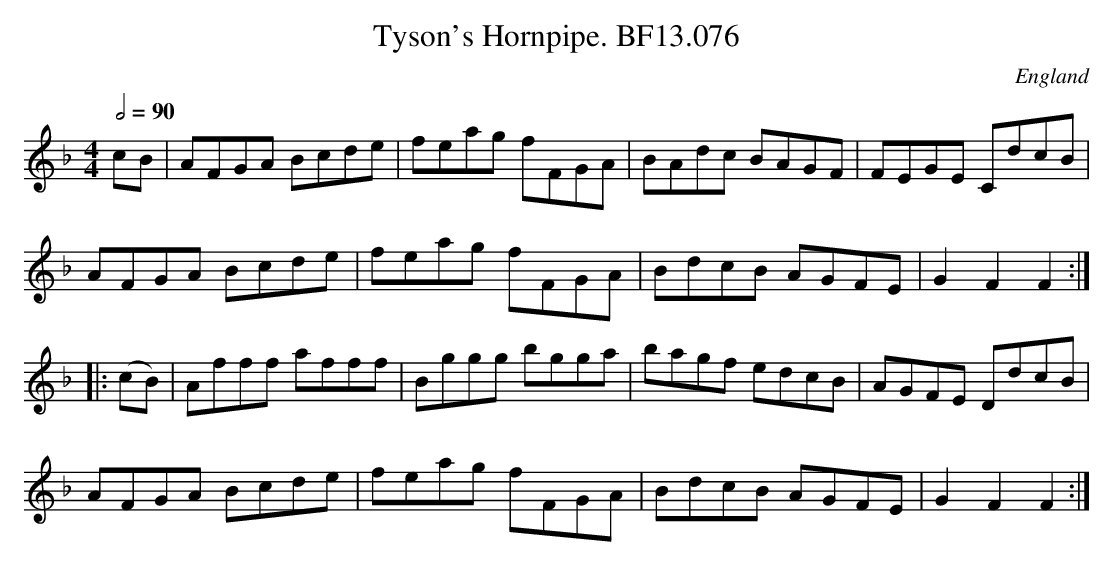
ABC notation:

X:1
T:Tyson's Hornpipe. BF13.076
L:1/8
M:4/4
O:England
Q:1/2=90
K:F
cB|AFGA Bcde|feag fFGA|BAdc BAGF|FEGE CdcB|!
AFGA Bcde|feag fFGA|BdcB AGFE|G2F2F2:|!
|:(cB)|Afff afff|Bggg bgga|bagf edcB|AGFE DdcB|!
AFGA Bcde|feag fFGA|BdcB AGFE|G2F2F2:|
